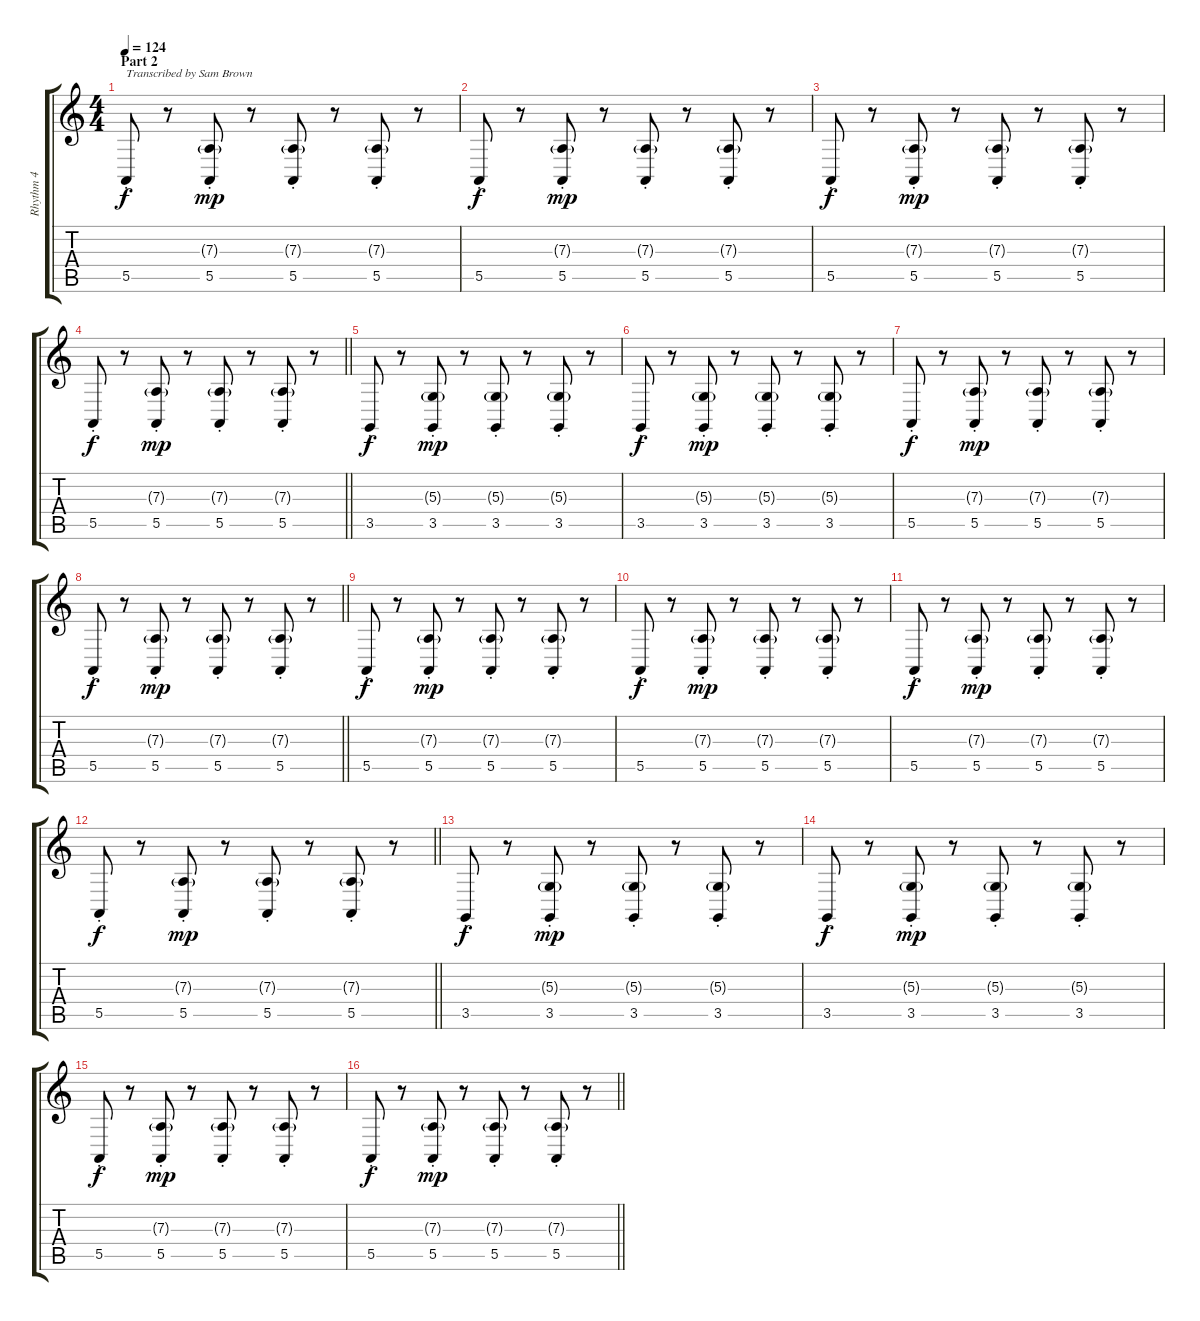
\track ("Rhythm 4" "Rhythm 4") {instrument stringensemble1}
\staff {score tabs}
\tuning (B3 Gb3 D3 A2 E2 B1) {hide}
\ts (4 4)
\section ("" "Part 2")
\tempo 124
\clef g2
\ks c
5.5{st}.8{txt "Transcribed by Sam Brown" dy f} r.8 (7.3{g st} 5.5{st}).8{dy mp} r.8 (7.3{g st} 5.5{st}).8 r.8 (7.3{g st} 5.5{st}).8 r.8 |
5.5{st}.8{dy f} r.8 (7.3{g st} 5.5{st}).8{dy mp} r.8 (7.3{g st} 5.5{st}).8 r.8 (7.3{g st} 5.5{st}).8 r.8 |
5.5{st}.8{dy f} r.8 (7.3{g st} 5.5{st}).8{dy mp} r.8 (7.3{g st} 5.5{st}).8 r.8 (7.3{g st} 5.5{st}).8 r.8 |
\barLineRight lightlight
5.5{st}.8{dy f} r.8 (7.3{g st} 5.5{st}).8{dy mp} r.8 (7.3{g st} 5.5{st}).8 r.8 (7.3{g st} 5.5{st}).8 r.8 |
\section ("" "")
3.5{st}.8{dy f} r.8 (5.3{g st} 3.5{st}).8{dy mp} r.8 (5.3{g st} 3.5{st}).8 r.8 (5.3{g st} 3.5{st}).8 r.8 |
3.5{st}.8{dy f} r.8 (5.3{g st} 3.5{st}).8{dy mp} r.8 (5.3{g st} 3.5{st}).8 r.8 (5.3{g st} 3.5{st}).8 r.8 |
5.5{st}.8{dy f} r.8 (7.3{g st} 5.5{st}).8{dy mp} r.8 (7.3{g st} 5.5{st}).8 r.8 (7.3{g st} 5.5{st}).8 r.8 |
\barLineRight lightlight
5.5{st}.8{dy f} r.8 (7.3{g st} 5.5{st}).8{dy mp} r.8 (7.3{g st} 5.5{st}).8 r.8 (7.3{g st} 5.5{st}).8 r.8 |
\section ("" "")
5.5{st}.8{dy f} r.8 (7.3{g st} 5.5{st}).8{dy mp} r.8 (7.3{g st} 5.5{st}).8 r.8 (7.3{g st} 5.5{st}).8 r.8 |
5.5{st}.8{dy f} r.8 (7.3{g st} 5.5{st}).8{dy mp} r.8 (7.3{g st} 5.5{st}).8 r.8 (7.3{g st} 5.5{st}).8 r.8 |
5.5{st}.8{dy f} r.8 (7.3{g st} 5.5{st}).8{dy mp} r.8 (7.3{g st} 5.5{st}).8 r.8 (7.3{g st} 5.5{st}).8 r.8 |
\barLineRight lightlight
5.5{st}.8{dy f} r.8 (7.3{g st} 5.5{st}).8{dy mp} r.8 (7.3{g st} 5.5{st}).8 r.8 (7.3{g st} 5.5{st}).8 r.8 |
\section ("" "")
3.5{st}.8{dy f} r.8 (5.3{g st} 3.5{st}).8{dy mp} r.8 (5.3{g st} 3.5{st}).8 r.8 (5.3{g st} 3.5{st}).8 r.8 |
3.5{st}.8{dy f} r.8 (5.3{g st} 3.5{st}).8{dy mp} r.8 (5.3{g st} 3.5{st}).8 r.8 (5.3{g st} 3.5{st}).8 r.8 |
5.5{st}.8{dy f} r.8 (7.3{g st} 5.5{st}).8{dy mp} r.8 (7.3{g st} 5.5{st}).8 r.8 (7.3{g st} 5.5{st}).8 r.8 |
\barLineRight lightlight
5.5{st}.8{dy f} r.8 (7.3{g st} 5.5{st}).8{dy mp} r.8 (7.3{g st} 5.5{st}).8 r.8 (7.3{g st} 5.5{st}).8 r.8
